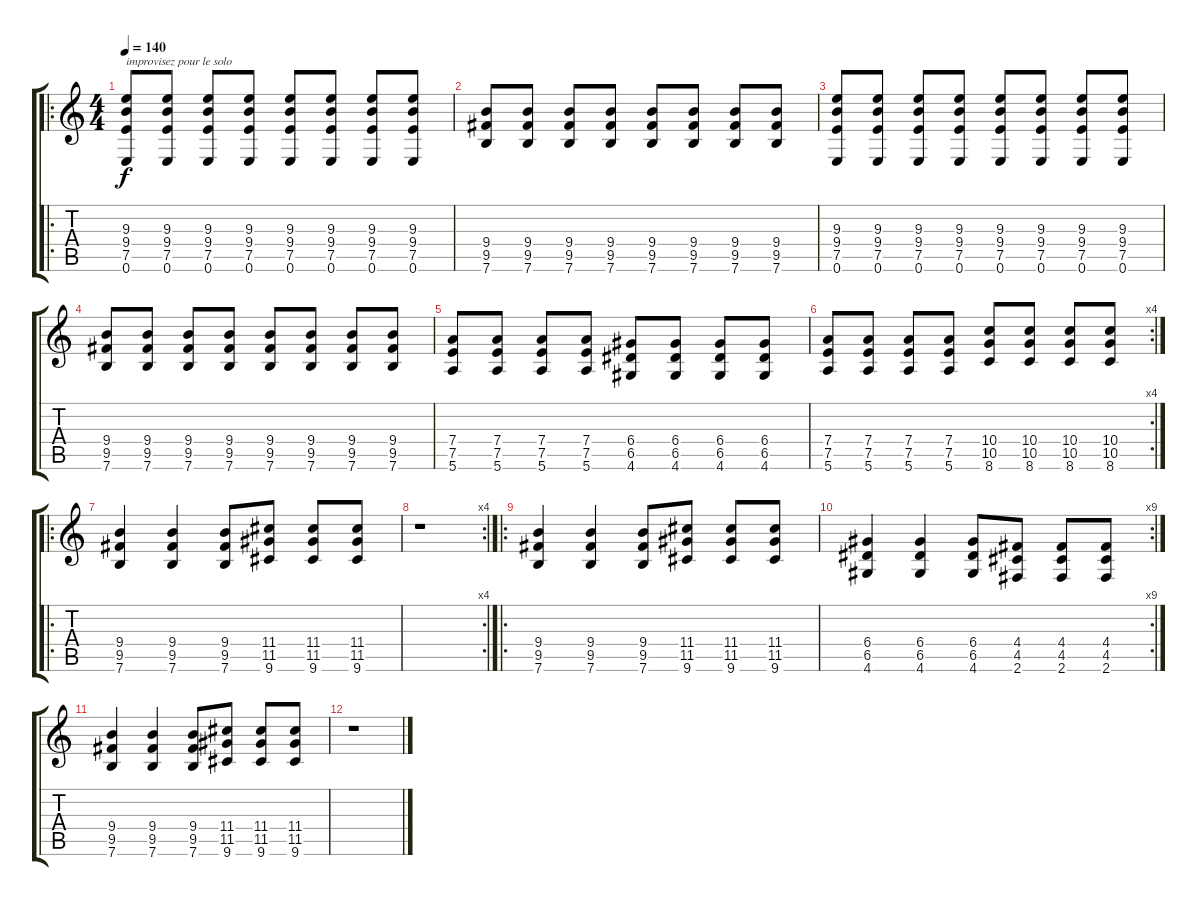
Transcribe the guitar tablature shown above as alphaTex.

\track "" {instrument distortionguitar}
\staff {score tabs}
\tuning (E4 B3 G3 D3 A2 E2) {hide}
\ro
\ts (4 4)
\tempo 140
\clef g2
\ks c
(9.3 9.4 7.5 0.6).8{txt "improvisez pour le solo" dy f} (9.3 9.4 7.5 0.6).8 (9.3 9.4 7.5 0.6).8 (9.3 9.4 7.5 0.6).8 (9.3 9.4 7.5 0.6).8 (9.3 9.4 7.5 0.6).8 (9.3 9.4 7.5 0.6).8 (9.3 9.4 7.5 0.6).8 |
(9.4 9.5 7.6).8 (9.4 9.5 7.6).8 (9.4 9.5 7.6).8 (9.4 9.5 7.6).8 (9.4 9.5 7.6).8 (9.4 9.5 7.6).8 (9.4 9.5 7.6).8 (9.4 9.5 7.6).8 |
(9.3 9.4 7.5 0.6).8 (9.3 9.4 7.5 0.6).8 (9.3 9.4 7.5 0.6).8 (9.3 9.4 7.5 0.6).8 (9.3 9.4 7.5 0.6).8 (9.3 9.4 7.5 0.6).8 (9.3 9.4 7.5 0.6).8 (9.3 9.4 7.5 0.6).8 |
(9.4 9.5 7.6).8 (9.4 9.5 7.6).8 (9.4 9.5 7.6).8 (9.4 9.5 7.6).8 (9.4 9.5 7.6).8 (9.4 9.5 7.6).8 (9.4 9.5 7.6).8 (9.4 9.5 7.6).8 |
(7.4 7.5 5.6).8 (7.4 7.5 5.6).8 (7.4 7.5 5.6).8 (7.4 7.5 5.6).8 (6.4 6.5 4.6).8 (6.4 6.5 4.6).8 (6.4 6.5 4.6).8 (6.4 6.5 4.6).8 |
\rc 4
(7.4 7.5 5.6).8 (7.4 7.5 5.6).8 (7.4 7.5 5.6).8 (7.4 7.5 5.6).8 (10.4 10.5 8.6).8 (10.4 10.5 8.6).8 (10.4 10.5 8.6).8 (10.4 10.5 8.6).8 |
\ro
(9.4 9.5 7.6).4 (9.4 9.5 7.6).4 (9.4 9.5 7.6).8 (11.4 11.5 9.6).8 (11.4 11.5 9.6).8 (11.4 11.5 9.6).8 |
\rc 4
r.1 |
\ro
(9.4 9.5 7.6).4 (9.4 9.5 7.6).4 (9.4 9.5 7.6).8 (11.4 11.5 9.6).8 (11.4 11.5 9.6).8 (11.4 11.5 9.6).8 |
\rc 9
(6.4 6.5 4.6).4 (6.4 6.5 4.6).4 (6.4 6.5 4.6).8 (4.4 4.5 2.6).8 (4.4 4.5 2.6).8 (4.4 4.5 2.6).8 |
(9.4 9.5 7.6).4 (9.4 9.5 7.6).4 (9.4 9.5 7.6).8 (11.4 11.5 9.6).8 (11.4 11.5 9.6).8 (11.4 11.5 9.6).8 |
r.1
